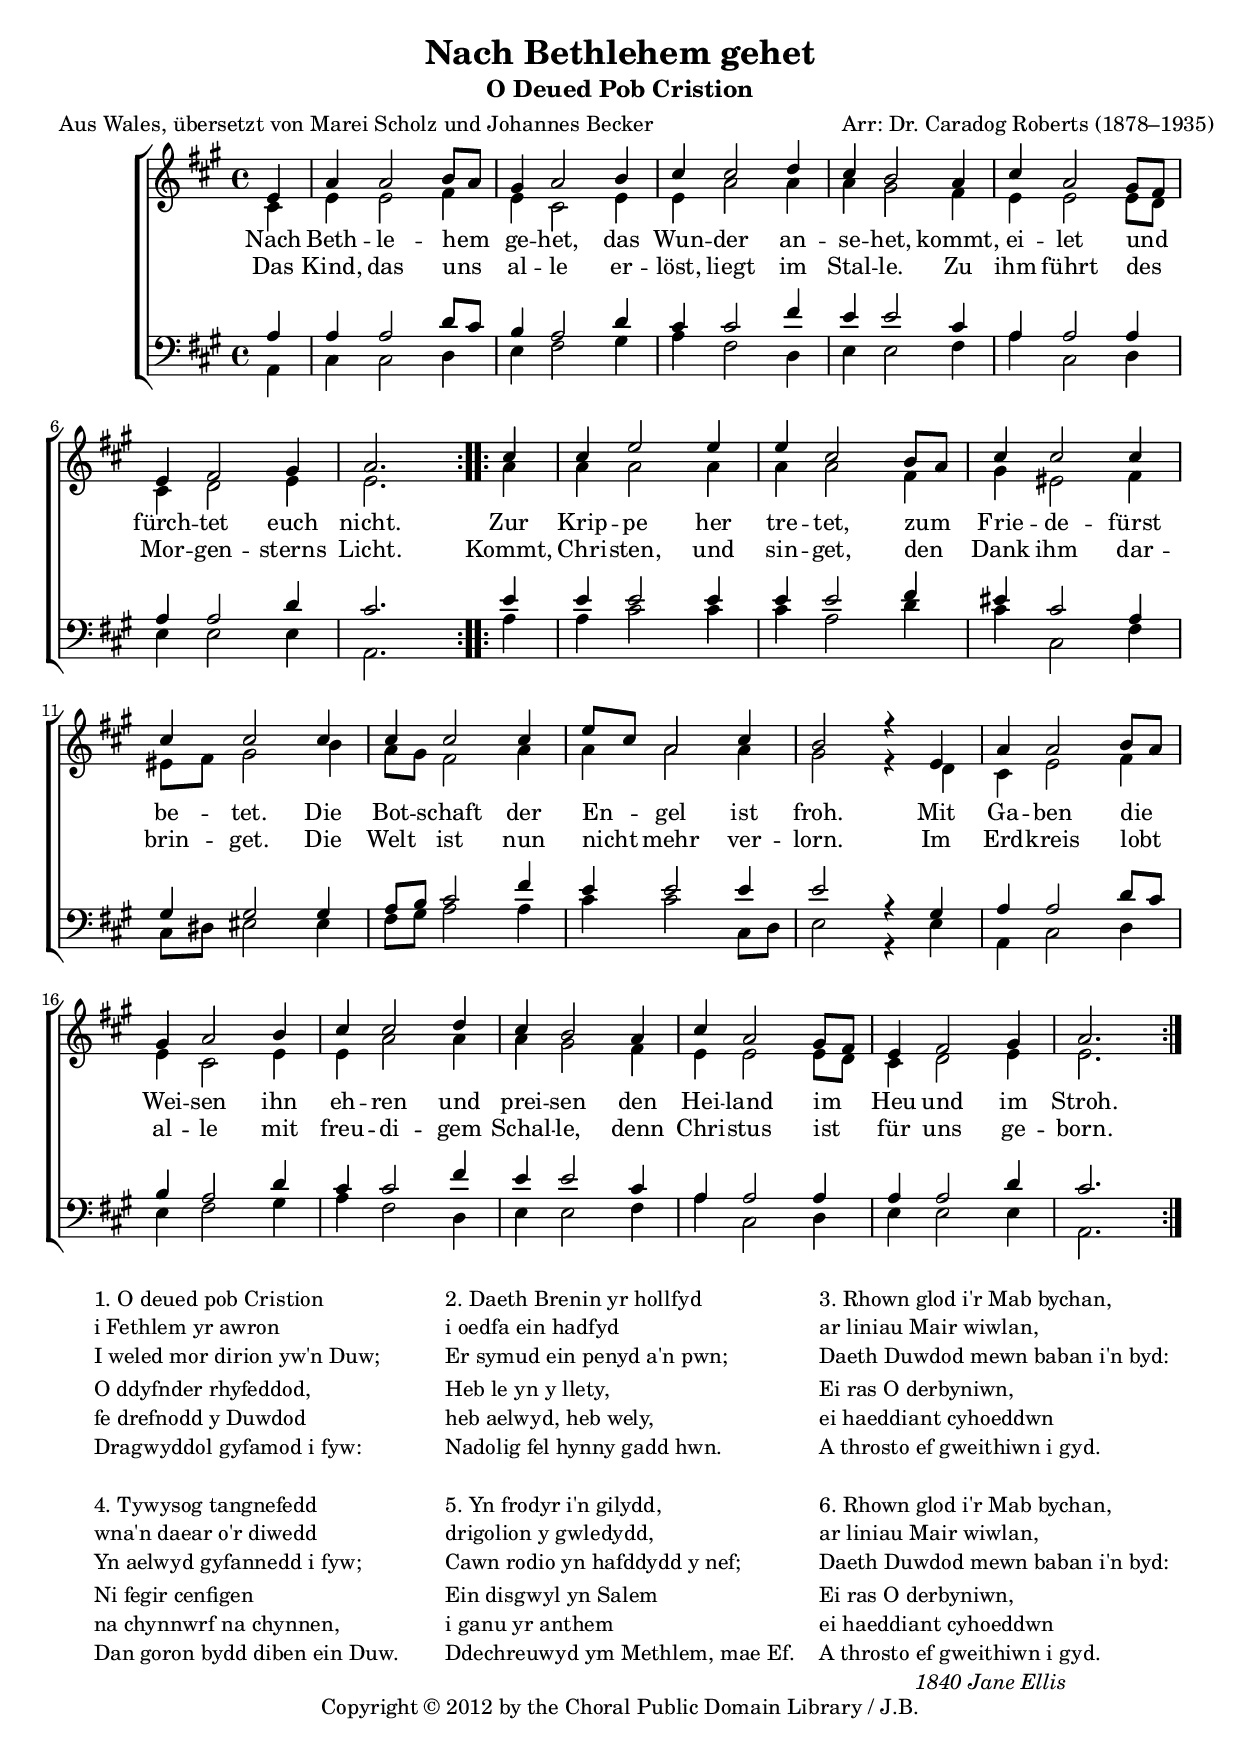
\version "2.16.1"
\language "deutsch"
#(set-global-staff-size 18.5)
% #(ly:set-option 'point-and-click #f)
\header {
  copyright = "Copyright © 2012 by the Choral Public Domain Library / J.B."
}

\paper {
  print-all-headers = ##t
}

global = {
  \key a \major
  \time 4/4
  \partial 4
  \autoBeamOff
}

sopranoVoice = \relative c' {
  \global
  \dynamicUp
  % Musik folgt hier.
  \repeat volta 2 {
    e4 a a2 h8[ a]
    gis4 a2 h4
    cis4 cis2 d4
    cis4 h2 a4
    cis4 a2 gis8[ fis]
    e4 fis2 gis4
    a2.
  }
  \repeat volta 2 {
    cis4 
    cis e2 e4
    e4 cis2 h8[ a8]
    cis4 cis2 cis4
    cis cis2 cis4
    cis cis2 cis4
    e8[ cis] a2 cis4
    h2 r4
    e,4 a a2 h8[ a]
    gis4 a2 h4
    cis4 cis2 d4
    cis4 h2 a4
    cis4 a2 gis8[ fis]
    e4 fis2 gis4
    a2.
  }
}

verseOneSopranoVoice = \lyricmode {
  % Text folgt hier.
  Nach Beth -- le -- hem ge -- het, 
  das Wun -- der an -- se -- het,
  kommt, ei -- let und fürch -- tet euch nicht.
  
  Zur Krip -- pe her tre -- tet, 
  zum Frie -- de -- fürst be -- tet.
  Die Bot -- schaft der En -- gel ist froh.
  
  Mit Ga -- ben die Wei -- sen
  ihn eh -- ren und prei -- sen
  den Hei -- land im Heu und im  Stroh.
  
}

verseTwoSopranoVoice = \lyricmode {
  Das Kind, das uns al -- le
  er -- löst, liegt im Stal -- le.
  Zu ihm  führt des Mor -- gen -- sterns Licht. 
  
  Kommt, Chri -- sten,  und sin -- get,
  den Dank ihm dar -- brin -- get.
  Die Welt ist nun nicht mehr ver -- lorn. 
  
  Im Erd -- kreis lobt al -- le 
  mit freu -- di -- gem Schal -- le,
  denn Chri -- stus ist für uns  ge -- born.
  % Durch ihn wur -- de Gott neu  
}

altoVoice = \relative c' {
  \global
  \dynamicUp
  % Musik folgt hier.
  cis4
  e e2 fis4
  e cis2 e4
  e a2 a4
  a gis2 fis4
  e e2 e8[ d]
  cis4 d2 e4
  e2.
  \repeat volta 2 {
    a4
    a a2 a4
    a a2 fis4 
    gis eis2 fis4
    eis8[ fis8] gis2 h4
    a8[ gis] fis2 a4
    a a2 a4
    gis2 r4 d
    cis e2 fis4
    e cis2 e4
    e a2 a4
    a gis2 fis4
    e e2 e8[ d]
    cis4 d2 e4
    e2.
    
  }
}


tenorVoice = \relative c' {
  \global
  \dynamicUp
  % Musik folgt hier.
  \repeat volta 2 {
    a4
    a4 a2 d8[ cis]
    h4 a2 d4
    cis cis2 fis4
    e e2 cis4
    a a2 a4
    a a2 d4
    cis2.
  }
  \repeat volta 2 {
    e4
    e e2 e4
    e e2 fis4
    eis cis2 a4
    gis gis2 gis4
    a8[ h] cis2 fis4
    e e2 e4
    e2 r4 gis,
    a4 a2 d8[ cis]
    h4 a2 d4
    cis cis2 fis4
    e e2 cis4
    a a2 a4
    a a2 d4
    cis2.
    
  }
}


bassVoice = \relative c {
  \global
  \dynamicUp
  % Musik folgt hier.
  
  \repeat volta 2 {
    a4
    cis cis2 d4
    e fis2 gis4
    a fis2 d4
    e e2 fis4
    a cis,2 d4
    e e2 e4
    a,2.
  }
  \repeat volta 2 {
    a'4
    a cis2 cis4
    cis a2 d4
    cis cis,2 fis4
    cis8[ dis] eis2 eis4
    fis8[ gis] a2 a4
    cis cis2 cis,8[ d]
    e2 r4 e
    a,
    cis2 d4
    e fis2 gis4
    a fis2 d4
    e e2 fis4
    a cis,2 d4
    e e2 e4
    a,2.
  }
}

sopranoVoicePart = \new Staff \with {
  midiInstrument = "choir aahs"
} <<
  \new Voice = sopv { \voiceOne \sopranoVoice }
  \new Voice = altv { \voiceTwo \altoVoice }
  \new Lyrics \lyricsto sopv { \verseOneSopranoVoice }
  \new Lyrics \lyricsto sopv { \verseTwoSopranoVoice }
>>


tenorVoicePart = \new Staff \with {
  midiInstrument = "choir aahs"
}  <<
  \new Voice = tenv { \clef bass \voiceOne \tenorVoice }
  
  \new Voice = tenv { \voiceTwo \bassVoice }
>>

chstf =   \new ChoirStaff <<
  \sopranoVoicePart
  \tenorVoicePart
>>


\score {
  \chstf
  \header {
    title = "Nach Bethlehem gehet"
    subtitle = "O Deued Pob Cristion"
    composer = "Arr: Dr. Caradog Roberts (1878–1935)"
    poet = "Aus Wales, übersetzt von Marei Scholz und Johannes Becker"
  }
  \layout { }
  % \{ page-count = 1 }
  \midi {
    \context {
      \Score
      tempoWholesPerMinute = #(ly:make-moment 100 4)
    }
  }
}

\markup {
  \fill-line {
    \hspace #0.1 % moves the column off the left margin;
    % can be removed if space on the page is tight
    \column {
      \line { 
        \column {
          "1. O deued pob Cristion"
          "i Fethlem yr awron"
          "I weled mor dirion yw'n Duw;"
        }        
      }
      \hspace #0.1 % adds vertical spacing between verses
      \line { 
        \column {
          "O ddyfnder rhyfeddod,"
          "fe drefnodd y Duwdod"
          "Dragwyddol gyfamod i fyw:"
          " "
        }
      }
      \hspace #0.1 
      % can be removed if space on the page is tight
      \line { 
        \column {
          "4. Tywysog tangnefedd"
          "wna'n daear o'r diwedd"
          "Yn aelwyd gyfannedd i fyw;"
        }        
      }
      \hspace #0.1 % adds vertical spacing between verses
      \line { 
        \column {
          "Ni fegir cenfigen"
          "na chynnwrf na chynnen,"
          "Dan goron bydd diben ein Duw."
        }
      }      
    }
    \hspace #0.1  % adds horizontal spacing between columns;
    % if they are still too close, add more " " pairs
    % until the result looks good
    \column {
      \line { 
        \column {
          "2. Daeth Brenin yr hollfyd"
          "i oedfa ein hadfyd"
          "Er symud ein penyd a'n pwn;"
        }
      }
      \hspace #0.1 % adds vertical spacing between verses
      \line { 
        \column {	  
          "Heb le yn y llety,"
          "heb aelwyd, heb wely,"
          "Nadolig fel hynny gadd hwn."
          " "
        }
      }
      \hspace #0.1 % adds vertical spacing between verses
      \line { 
        \column {
          "5. Yn frodyr i'n gilydd,"
          "drigolion y gwledydd,"
          "Cawn rodio yn hafddydd y nef;"
        }
      }
      \hspace #0.1 % adds vertical spacing between verses
      \line { 
        \column {	  
          "Ein disgwyl yn Salem"
          "i ganu yr anthem"
          "Ddechreuwyd ym Methlem, mae Ef."
        }
      }
    }
    \hspace #0.1  % adds horizontal spacing between columns;
    % if they are still too close, add more " " pairs
    % until the result looks good
    \column {
      \line { 
        \column {
          "3. Rhown glod i'r Mab bychan,"
          "ar liniau Mair wiwlan,"
          "Daeth Duwdod mewn baban i'n byd:"
        }
      }
      \hspace #0.1 % adds vertical spacing between verses
      \line { 
        \column {
          "Ei ras O derbyniwn,"
          "ei haeddiant cyhoeddwn"
          "A throsto ef gweithiwn i gyd."
          " "
        }
      }
      \hspace #0.1 % adds vertical spacing between verses
      \line { 
        \column {
          "6. Rhown glod i'r Mab bychan,"
          "ar liniau Mair wiwlan,"
          "Daeth Duwdod mewn baban i'n byd:"
        }
      }
      \hspace #0.1 % adds vertical spacing between verses
      \line { 
        \column {
          "Ei ras O derbyniwn,"
          "ei haeddiant cyhoeddwn"
          "A throsto ef gweithiwn i gyd."
          
          \italic "                1840 Jane Ellis"
        }
      }
    }
    \hspace #0.1 % gives some extra space on the right margin;
    % can be removed if page space is tight
  } 
}
% "(addas. 1921 Y Caniedydd Cynulleidfaol Newydd)"
%\include "O_Deued_Pob_Christion-english.ly"
